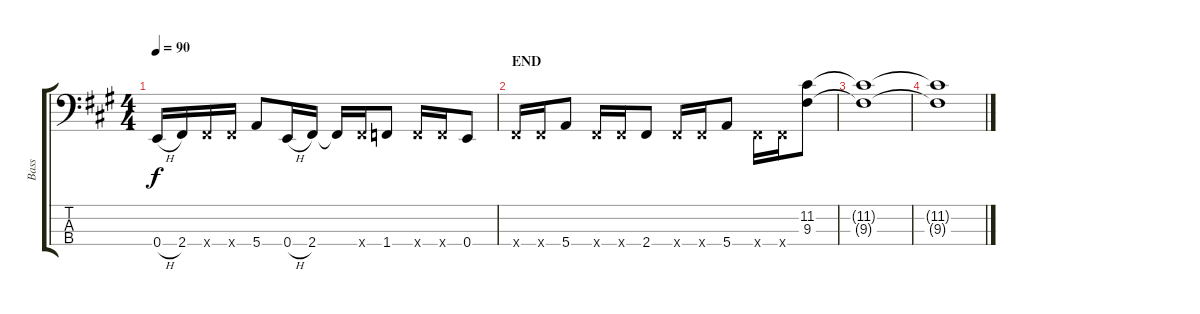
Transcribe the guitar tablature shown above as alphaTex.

\track ("Bass" "Bass") {instrument electricbasspick}
\staff {score tabs}
\tuning (G2 D2 A1 E1) {hide}
\ts (4 4)
\tempo 90
\clef f4
\ks f#minor
0.4{h}.16{dy f} 2.4.16 2.4{x}.16 2.4{x}.16 5.4.8 0.4{h}.16 2.4.16 2.4{t}.16 2.4{x}.16 1.4.8 1.4{x}.16 1.4{x}.16 0.4.8 |
\section ("" "END")
2.4{x}.16 2.4{x}.16 5.4.8 2.4{x}.16 2.4{x}.16 2.4.8 2.4{x}.16 2.4{x}.16 5.4.8 2.4{x}.16 2.4{x}.16 (11.2 9.3).8 |
(11.2{t} 9.3{t}).1 |
(11.2{t} 9.3{t}).1
